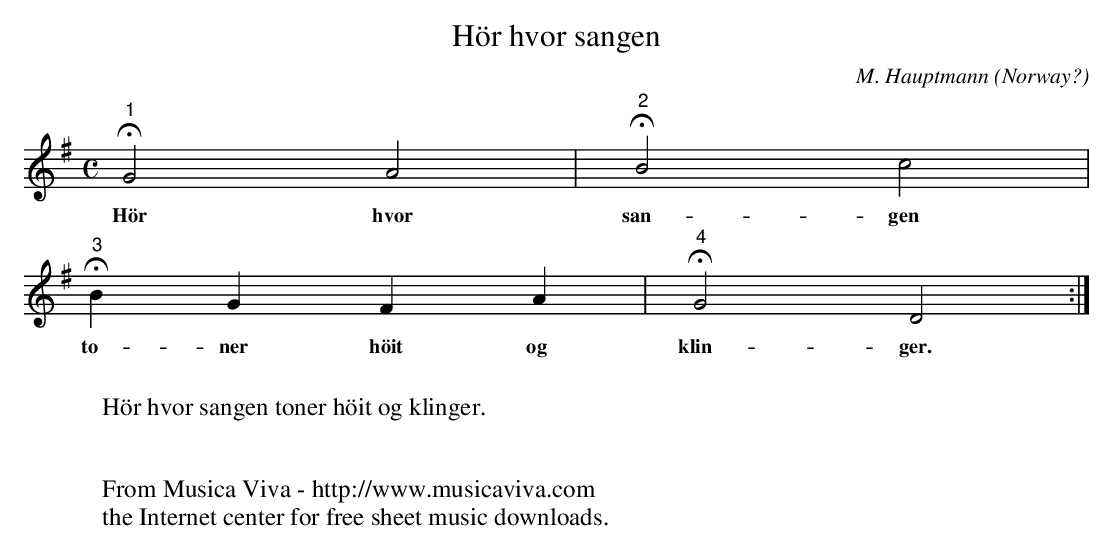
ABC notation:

X:1
T:H\"or hvor sangen
C:M. Hauptmann
O:Norway?
M:C
L:1/4
K:G
"^1"HG2 A2|"^2"HB2c2|
w:H\"or hvor san-gen
"^3"HBGFA|"^4"HG2D2:|
w:to-ner h\"oit og klin-ger.
W:
W:H\"or hvor sangen toner h\"oit og klinger.
W:
W:
W:  From Musica Viva - http://www.musicaviva.com
W:  the Internet center for free sheet music downloads.
